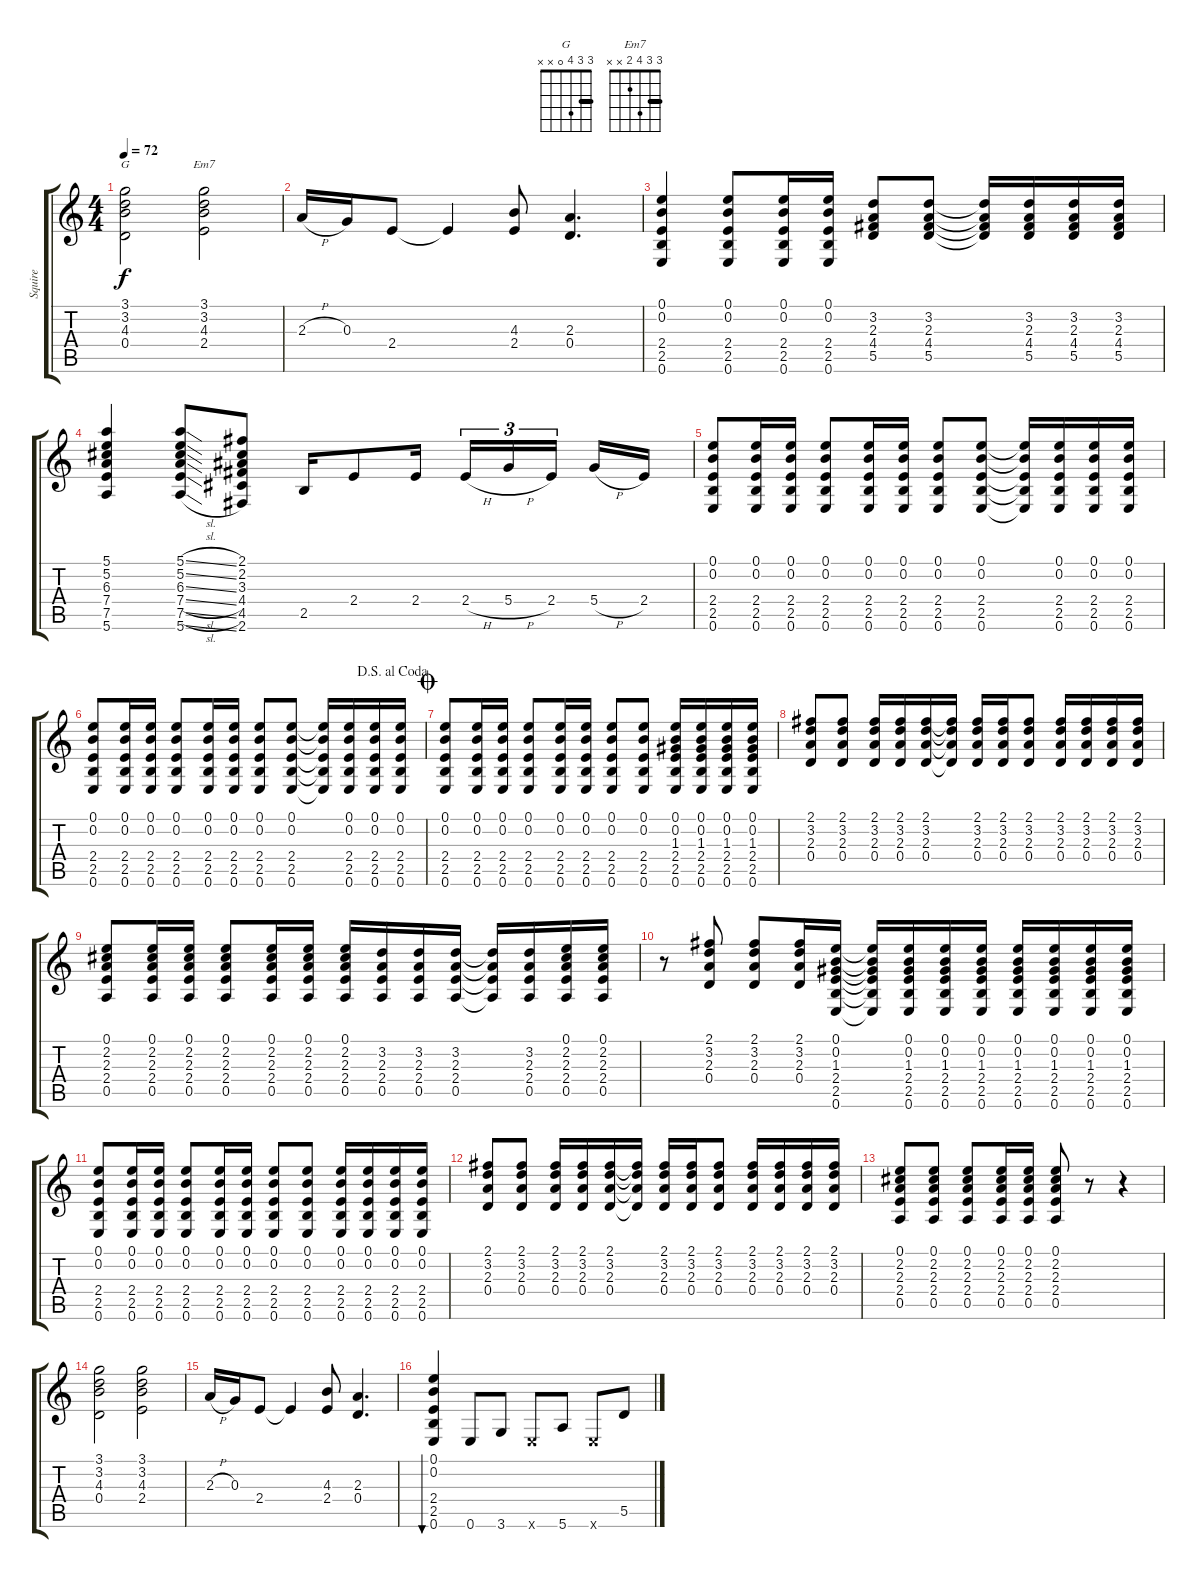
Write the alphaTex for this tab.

\track ("Squire" "Squire") {instrument acousticguitarsteel}
\staff {score tabs}
\tuning (E4 B3 G3 D3 A2 E2) {hide}
\chord ("G" 3 3 4 0 x x) {barre 3}
\chord ("Em7" 3 3 4 2 x x) {barre 3}
\ts (4 4)
\tempo 72
\clef g2
\ks c
(3.1 3.2 4.3 0.4).2{ch "G" dy f} (3.1 3.2 4.3 2.4).2{ch "Em7"} |
2.3{h}.16 0.3.16 2.4.8 2.4{t}.4 (4.3 2.4).8 (2.3 0.4).4{d} |
(0.1 0.2 2.4 2.5 0.6).4 (0.1 0.2 2.4 2.5 0.6).8 (0.1 0.2 2.4 2.5 0.6).16 (0.1 0.2 2.4 2.5 0.6).16 (3.2 2.3 4.4 5.5).8 (3.2 2.3 4.4 5.5).8 (3.2{t} 2.3{t} 4.4{t} 5.5{t}).16 (3.2 2.3 4.4 5.5).16 (3.2 2.3 4.4 5.5).16 (3.2 2.3 4.4 5.5).16 |
(5.1 5.2 6.3 7.4 7.5 5.6).4 (5.1{sl} 5.2{sl} 6.3{sl} 7.4{sl} 7.5{sl} 5.6{sl}).8 (2.1 2.2 3.3 4.4 4.5 2.6).8 2.5.16 2.4.8 2.4.16 2.4{h}.16{tu (3 2)} 5.4{h}.16{tu (3 2)} 2.4.16{tu (3 2) beam splitsecondary} 5.4{h}.16 2.4.16 |
(0.1 0.2 2.4 2.5 0.6).8 (0.1 0.2 2.4 2.5 0.6).16 (0.1 0.2 2.4 2.5 0.6).16 (0.1 0.2 2.4 2.5 0.6).8 (0.1 0.2 2.4 2.5 0.6).16 (0.1 0.2 2.4 2.5 0.6).16 (0.1 0.2 2.4 2.5 0.6).8 (0.1 0.2 2.4 2.5 0.6).8 (0.1{t} 0.2{t} 2.4{t} 2.5{t} 0.6{t}).16 (0.1 0.2 2.4 2.5 0.6).16 (0.1 0.2 2.4 2.5 0.6).16 (0.1 0.2 2.4 2.5 0.6).16 |
\jump dalsegnoalcoda
(0.1 0.2 2.4 2.5 0.6).8 (0.1 0.2 2.4 2.5 0.6).16 (0.1 0.2 2.4 2.5 0.6).16 (0.1 0.2 2.4 2.5 0.6).8 (0.1 0.2 2.4 2.5 0.6).16 (0.1 0.2 2.4 2.5 0.6).16 (0.1 0.2 2.4 2.5 0.6).8 (0.1 0.2 2.4 2.5 0.6).8 (0.1{t} 0.2{t} 2.4{t} 2.5{t} 0.6{t}).16 (0.1 0.2 2.4 2.5 0.6).16 (0.1 0.2 2.4 2.5 0.6).16 (0.1 0.2 2.4 2.5 0.6).16 |
\jump coda
(0.1 0.2 2.4 2.5 0.6).8 (0.1 0.2 2.4 2.5 0.6).16 (0.1 0.2 2.4 2.5 0.6).16 (0.1 0.2 2.4 2.5 0.6).8 (0.1 0.2 2.4 2.5 0.6).16 (0.1 0.2 2.4 2.5 0.6).16 (0.1 0.2 2.4 2.5 0.6).8 (0.1 0.2 2.4 2.5 0.6).8 (0.1 0.2 1.3 2.4 2.5 0.6).16 (0.1 0.2 1.3 2.4 2.5 0.6).16 (0.1 0.2 1.3 2.4 2.5 0.6).16 (0.1 0.2 1.3 2.4 2.5 0.6).16 |
(2.1 3.2 2.3 0.4).8 (2.1 3.2 2.3 0.4).8 (2.1 3.2 2.3 0.4).16 (2.1 3.2 2.3 0.4).16 (2.1 3.2 2.3 0.4).16 (2.1{t} 3.2{t} 2.3{t} 0.4{t}).16 (2.1 3.2 2.3 0.4).16 (2.1 3.2 2.3 0.4).16 (2.1 3.2 2.3 0.4).8 (2.1 3.2 2.3 0.4).16 (2.1 3.2 2.3 0.4).16 (2.1 3.2 2.3 0.4).16 (2.1 3.2 2.3 0.4).16 |
(0.1 2.2 2.3 2.4 0.5).8 (0.1 2.2 2.3 2.4 0.5).16 (0.1 2.2 2.3 2.4 0.5).16 (0.1 2.2 2.3 2.4 0.5).8 (0.1 2.2 2.3 2.4 0.5).16 (0.1 2.2 2.3 2.4 0.5).16 (0.1 2.2 2.3 2.4 0.5).16 (3.2 2.3 2.4 0.5).16 (3.2 2.3 2.4 0.5).16 (3.2 2.3 2.4 0.5).16 (3.2{t} 2.3{t} 2.4{t} 0.5{t}).16 (3.2 2.3 2.4 0.5).16 (0.1 2.2 2.3 2.4 0.5).16 (0.1 2.2 2.3 2.4 0.5).16 |
r.8 (2.1 3.2 2.3 0.4).8 (2.1 3.2 2.3 0.4).8 (2.1 3.2 2.3 0.4).16 (0.1 0.2 1.3 2.4 2.5 0.6).16 (0.1{t} 0.2{t} 1.3{t} 2.4{t} 2.5{t} 0.6{t}).16 (0.1 0.2 1.3 2.4 2.5 0.6).16 (0.1 0.2 1.3 2.4 2.5 0.6).16 (0.1 0.2 1.3 2.4 2.5 0.6).16 (0.1 0.2 1.3 2.4 2.5 0.6).16 (0.1 0.2 1.3 2.4 2.5 0.6).16 (0.1 0.2 1.3 2.4 2.5 0.6).16 (0.1 0.2 1.3 2.4 2.5 0.6).16 |
(0.1 0.2 2.4 2.5 0.6).8 (0.1 0.2 2.4 2.5 0.6).16 (0.1 0.2 2.4 2.5 0.6).16 (0.1 0.2 2.4 2.5 0.6).8 (0.1 0.2 2.4 2.5 0.6).16 (0.1 0.2 2.4 2.5 0.6).16 (0.1 0.2 2.4 2.5 0.6).8 (0.1 0.2 2.4 2.5 0.6).8 (0.1 0.2 2.4 2.5 0.6).16 (0.1 0.2 2.4 2.5 0.6).16 (0.1 0.2 2.4 2.5 0.6).16 (0.1 0.2 2.4 2.5 0.6).16 |
(2.1 3.2 2.3 0.4).8 (2.1 3.2 2.3 0.4).8 (2.1 3.2 2.3 0.4).16 (2.1 3.2 2.3 0.4).16 (2.1 3.2 2.3 0.4).16 (2.1{t} 3.2{t} 2.3{t} 0.4{t}).16 (2.1 3.2 2.3 0.4).16 (2.1 3.2 2.3 0.4).16 (2.1 3.2 2.3 0.4).8 (2.1 3.2 2.3 0.4).16 (2.1 3.2 2.3 0.4).16 (2.1 3.2 2.3 0.4).16 (2.1 3.2 2.3 0.4).16 |
(0.1 2.2 2.3 2.4 0.5).8 (0.1 2.2 2.3 2.4 0.5).8 (0.1 2.2 2.3 2.4 0.5).8 (0.1 2.2 2.3 2.4 0.5).16 (0.1 2.2 2.3 2.4 0.5).16 (0.1 2.2 2.3 2.4 0.5).8 r.8 r.4 |
(3.1 3.2 4.3 0.4).2 (3.1 3.2 4.3 2.4).2 |
2.3{h}.16 0.3.16 2.4.8 2.4{t}.4 (4.3 2.4).8 (2.3 0.4).4{d} |
(0.1 0.2 2.4 2.5 0.6).4{bu 240} 0.6.8 3.6.8 0.6{x}.8 5.6.8 0.6{x}.8 5.5.8
